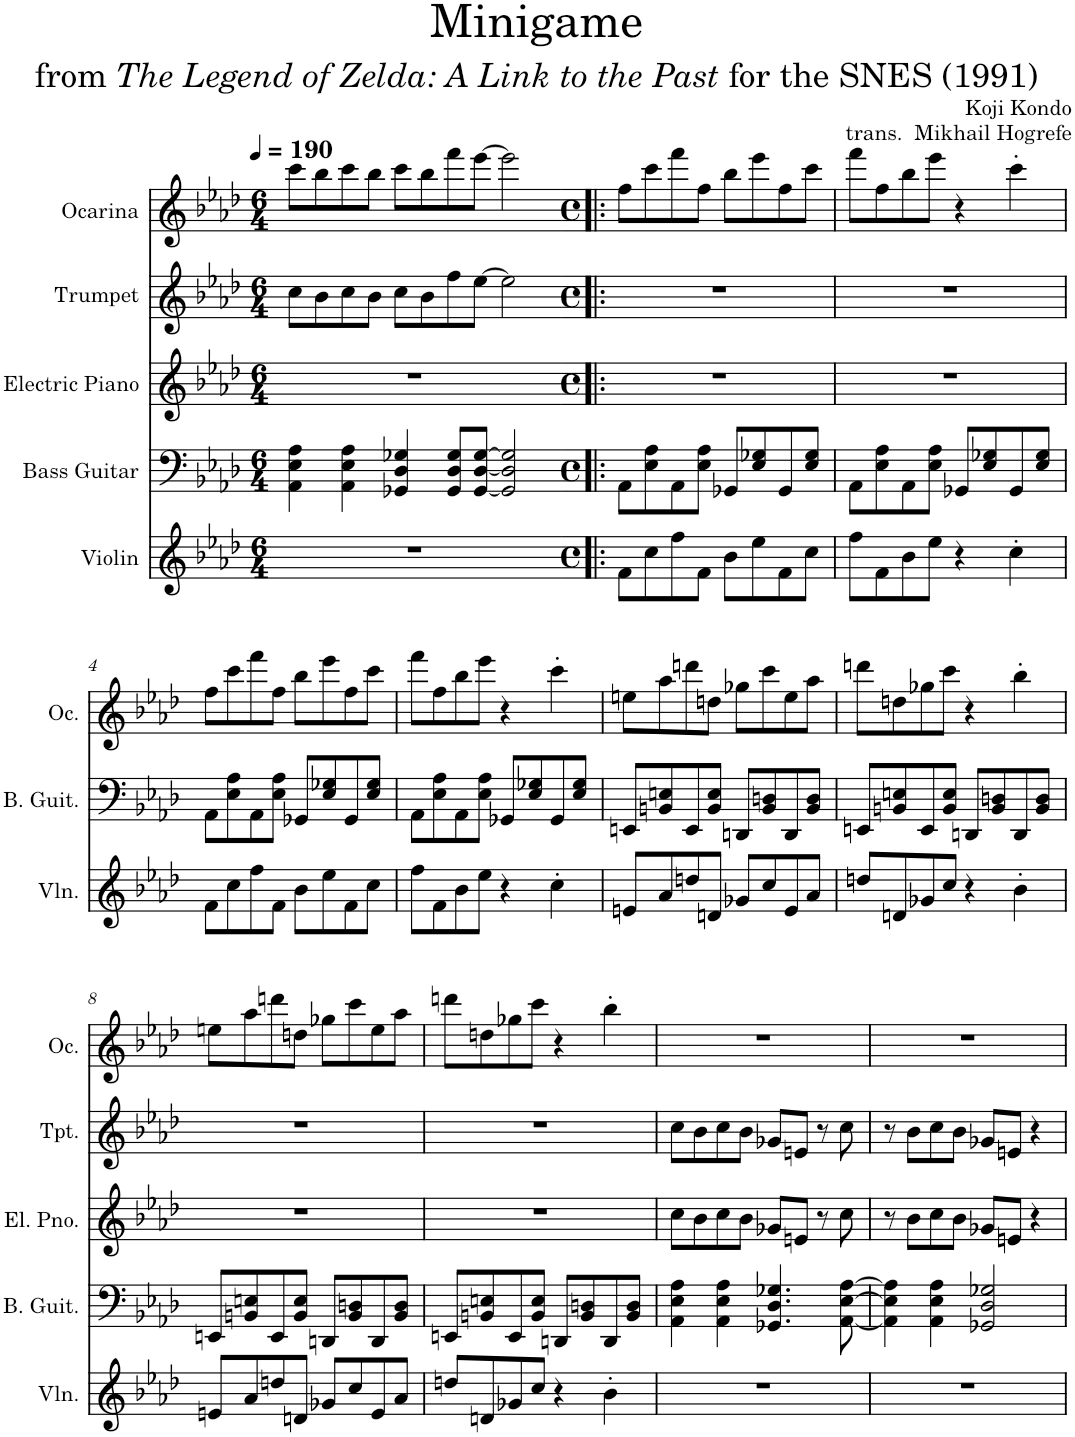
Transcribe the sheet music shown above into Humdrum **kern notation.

**kern	**kern	**kern	**kern	**kern
*part5	*part4	*part3	*part2	*part1
*staff5	*staff4	*staff3	*staff2	*staff1
*I"Violin	*I"Bass Guitar	*I"Electric Piano	*I"Trumpet	*I"Ocarina
*I'Vln.	*I'B. Guit.	*I'El. Pno.	*I'Tpt.	*I'Oc.
*clefG2	*clefF4	*clefG2	*clefG2	*clefG2
*	*	*	*Trd1c2	*
*k[b-e-a-d-]	*k[b-e-a-d-]	*k[b-e-a-d-]	*k[b-e-a-d-]	*k[b-e-a-d-]
*M6/4	*M6/4	*M6/4	*M6/4	*M6/4
*MM190	*MM190	*MM190	*MM190	*MM190
=1	=1	=1	=1	=1
1.r	4AA-\ 4E-\ 4A-\	1.r	8cc\L	8ccc\L
.	.	.	8b-\	8bb-\
.	4AA-\ 4E-\ 4A-\	.	8cc\	8ccc\
.	.	.	8b-\J	8bb-\J
.	4GG-X/ 4D-/ 4G-X/	.	8cc\L	8ccc\L
.	.	.	8b-\	8bb-\
.	8GG-/ 8D-/ 8G-/L	.	8ff\	8fff\
.	[8GG-/ [8D-/ [8G-/J	.	[8ee-\J	[8eee-\J
.	2GG-/] 2D-/] 2G-/]	.	2ee-\]	2eee-\]
=2!|:	=2!|:	=2!|:	=2!|:	=2!|:
*M4/4	*M4/4	*M4/4	*M4/4	*M4/4
*met(c)	*met(c)	*met(c)	*met(c)	*met(c)
8f\L	8AA-\L	1r	1r	8ff\L
8cc\	8E-\ 8A-\	.	.	8ccc\
8ff\	8AA-\	.	.	8fff\
8f\J	8E-\ 8A-\J	.	.	8ff\J
8b-\L	8GG-X/L	.	.	8bb-\L
8ee-\	8E-/ 8G-X/	.	.	8eee-\
8f\	8GG-/	.	.	8ff\
8cc\J	8E-/ 8G-/J	.	.	8ccc\J
=3	=3	=3	=3	=3
8ff\L	8AA-\L	1r	1r	8fff\L
8f\	8E-\ 8A-\	.	.	8ff\
8b-\	8AA-\	.	.	8bb-\
8ee-\J	8E-\ 8A-\J	.	.	8eee-\J
4r	8GG-X/L	.	.	4r
.	8E-/ 8G-X/	.	.	.
4cc'\	8GG-/	.	.	4ccc'\
.	8E-/ 8G-/J	.	.	.
!!LO:LB:g=z
=4	=4	=4	=4	=4
8f\L	8AA-\L	1r	1r	8ff\L
8cc\	8E-\ 8A-\	.	.	8ccc\
8ff\	8AA-\	.	.	8fff\
8f\J	8E-\ 8A-\J	.	.	8ff\J
8b-\L	8GG-X/L	.	.	8bb-\L
8ee-\	8E-/ 8G-X/	.	.	8eee-\
8f\	8GG-/	.	.	8ff\
8cc\J	8E-/ 8G-/J	.	.	8ccc\J
=5	=5	=5	=5	=5
8ff\L	8AA-\L	1r	1r	8fff\L
8f\	8E-\ 8A-\	.	.	8ff\
8b-\	8AA-\	.	.	8bb-\
8ee-\J	8E-\ 8A-\J	.	.	8eee-\J
4r	8GG-X/L	.	.	4r
.	8E-/ 8G-X/	.	.	.
4cc'\	8GG-/	.	.	4ccc'\
.	8E-/ 8G-/J	.	.	.
=6	=6	=6	=6	=6
8en/L	8EEn/L	1r	1r	8een\L
8a-/	8BBn/ 8En/	.	.	8aa-\
8ddn/	8EE/	.	.	8dddn\
8dn/J	8BB/ 8E/J	.	.	8ddn\J
8g-X/L	8DDn/L	.	.	8gg-X\L
8cc/	8BB/ 8Dn/	.	.	8ccc\
8e/	8DD/	.	.	8ee\
8a-/J	8BB/ 8D/J	.	.	8aa-\J
=7	=7	=7	=7	=7
8ddn/L	8EEn/L	1r	1r	8dddn\L
8dn/	8BBn/ 8En/	.	.	8ddn\
8g-X/	8EE/	.	.	8gg-X\
8cc/J	8BB/ 8E/J	.	.	8ccc\J
4r	8DDn/L	.	.	4r
.	8BB/ 8Dn/	.	.	.
4b-'\	8DD/	.	.	4bb-'\
.	8BB/ 8D/J	.	.	.
!!LO:LB:g=z
=8	=8	=8	=8	=8
8en/L	8EEn/L	1r	1r	8een\L
8a-/	8BBn/ 8En/	.	.	8aa-\
8ddn/	8EE/	.	.	8dddn\
8dn/J	8BB/ 8E/J	.	.	8ddn\J
8g-X/L	8DDn/L	.	.	8gg-X\L
8cc/	8BB/ 8Dn/	.	.	8ccc\
8e/	8DD/	.	.	8ee\
8a-/J	8BB/ 8D/J	.	.	8aa-\J
=9	=9	=9	=9	=9
8ddn/L	8EEn/L	1r	1r	8dddn\L
8dn/	8BBn/ 8En/	.	.	8ddn\
8g-X/	8EE/	.	.	8gg-X\
8cc/J	8BB/ 8E/J	.	.	8ccc\J
4r	8DDn/L	.	.	4r
.	8BB/ 8Dn/	.	.	.
4b-'\	8DD/	.	.	4bb-'\
.	8BB/ 8D/J	.	.	.
=10	=10	=10	=10	=10
1r	4AA-\ 4E-\ 4A-\	8cc\L	8cc\L	1r
.	.	8b-\	8b-\	.
.	4AA-\ 4E-\ 4A-\	8cc\	8cc\	.
.	.	8b-\J	8b-\J	.
.	4.GG-X/ 4.D-/ 4.G-X/	8g-X/L	8g-X/L	.
.	.	8en/J	8en/J	.
.	.	8r	8r	.
.	[8AA-\ [8E-\ [8A-\	8cc\	8cc\	.
=11	=11	=11	=11	=11
1r	4AA-\] 4E-\] 4A-\]	8r	8r	1r
.	.	8b-\L	8b-\L	.
.	4AA-\ 4E-\ 4A-\	8cc\	8cc\	.
.	.	8b-\J	8b-\J	.
.	2GG-X/ 2D-/ 2G-X/	8g-X/L	8g-X/L	.
.	.	8en/J	8en/J	.
.	.	4r	4r	.
=	=	=	=	=
*-	*-	*-	*-	*-
